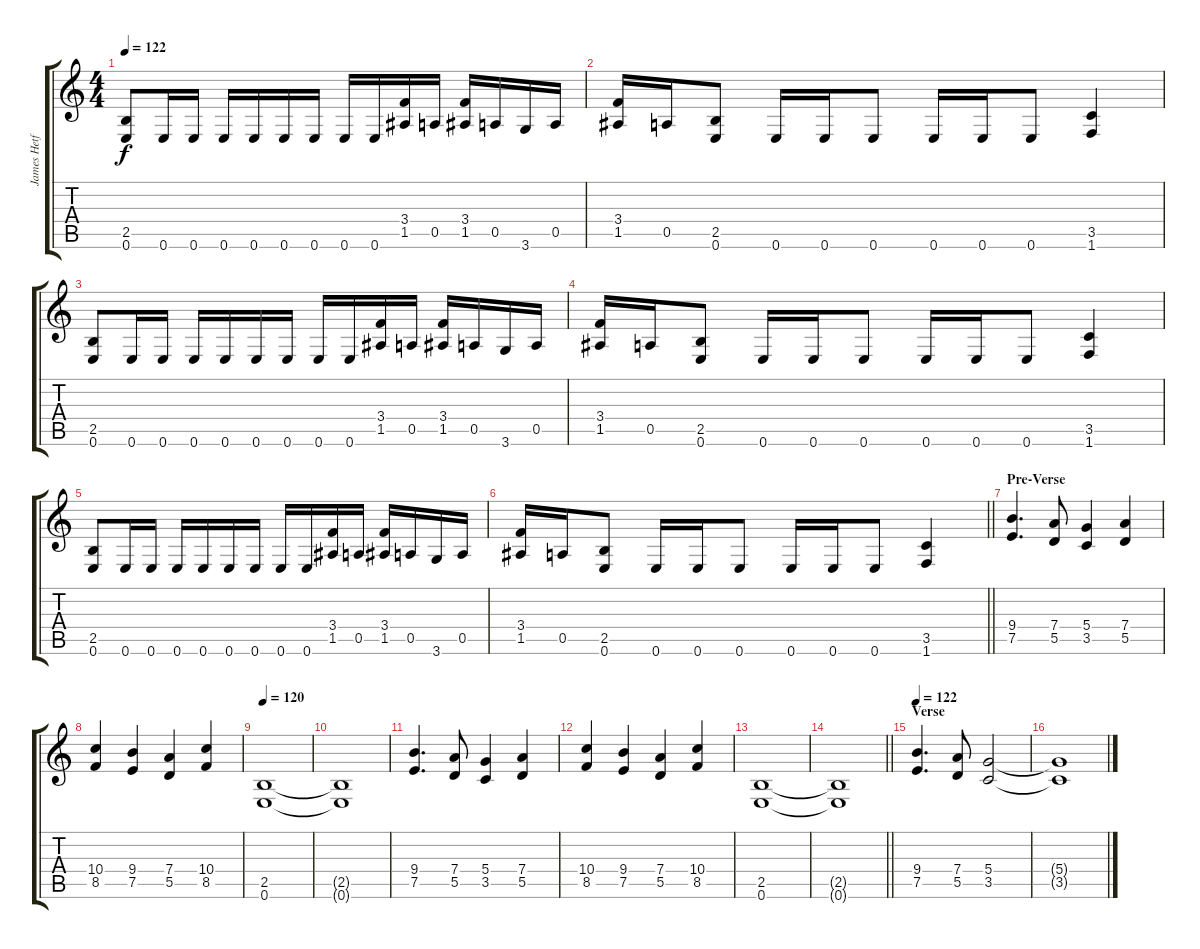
\track ("James Hetfield" "James Hetf") {instrument distortionguitar}
\staff {score tabs}
\tuning (E4 B3 G3 D3 A2 E2) {hide}
\ts (4 4)
\tempo 122
\clef g2
\ks c
(2.5 0.6).8{dy f} 0.6.16 0.6.16 0.6.16 0.6.16 0.6.16 0.6.16 0.6.16 0.6.16 (3.4 1.5).16 0.5.16 (3.4 1.5).16 0.5.16 3.6.16 0.5.16 |
(3.4 1.5).16 0.5.16 (2.5 0.6).8 0.6.16 0.6.16 0.6.8 0.6.16 0.6.16 0.6.8 (3.5 1.6).4 |
(2.5 0.6).8 0.6.16 0.6.16 0.6.16 0.6.16 0.6.16 0.6.16 0.6.16 0.6.16 (3.4 1.5).16 0.5.16 (3.4 1.5).16 0.5.16 3.6.16 0.5.16 |
(3.4 1.5).16 0.5.16 (2.5 0.6).8 0.6.16 0.6.16 0.6.8 0.6.16 0.6.16 0.6.8 (3.5 1.6).4 |
(2.5 0.6).8 0.6.16 0.6.16 0.6.16 0.6.16 0.6.16 0.6.16 0.6.16 0.6.16 (3.4 1.5).16 0.5.16 (3.4 1.5).16 0.5.16 3.6.16 0.5.16 |
\barLineRight lightlight
(3.4 1.5).16 0.5.16 (2.5 0.6).8 0.6.16 0.6.16 0.6.8 0.6.16 0.6.16 0.6.8 (3.5 1.6).4 |
\section ("" "Pre-Verse")
(9.4 7.5).4{d} (7.4 5.5).8 (5.4 3.5).4 (7.4 5.5).4 |
(10.4 8.5).4 (9.4 7.5).4 (7.4 5.5).4 (10.4 8.5).4 |
\tempo 120
(2.5 0.6).1 |
(2.5{t} 0.6{t}).1 |
(9.4 7.5).4{d} (7.4 5.5).8 (5.4 3.5).4 (7.4 5.5).4 |
(10.4 8.5).4 (9.4 7.5).4 (7.4 5.5).4 (10.4 8.5).4 |
(2.5 0.6).1 |
\barLineRight lightlight
(2.5{t} 0.6{t}).1 |
\section ("" "Verse")
\tempo 122
(9.4 7.5).4{d} (7.4 5.5).8 (5.4 3.5).2 |
(5.4{t} 3.5{t}).1
